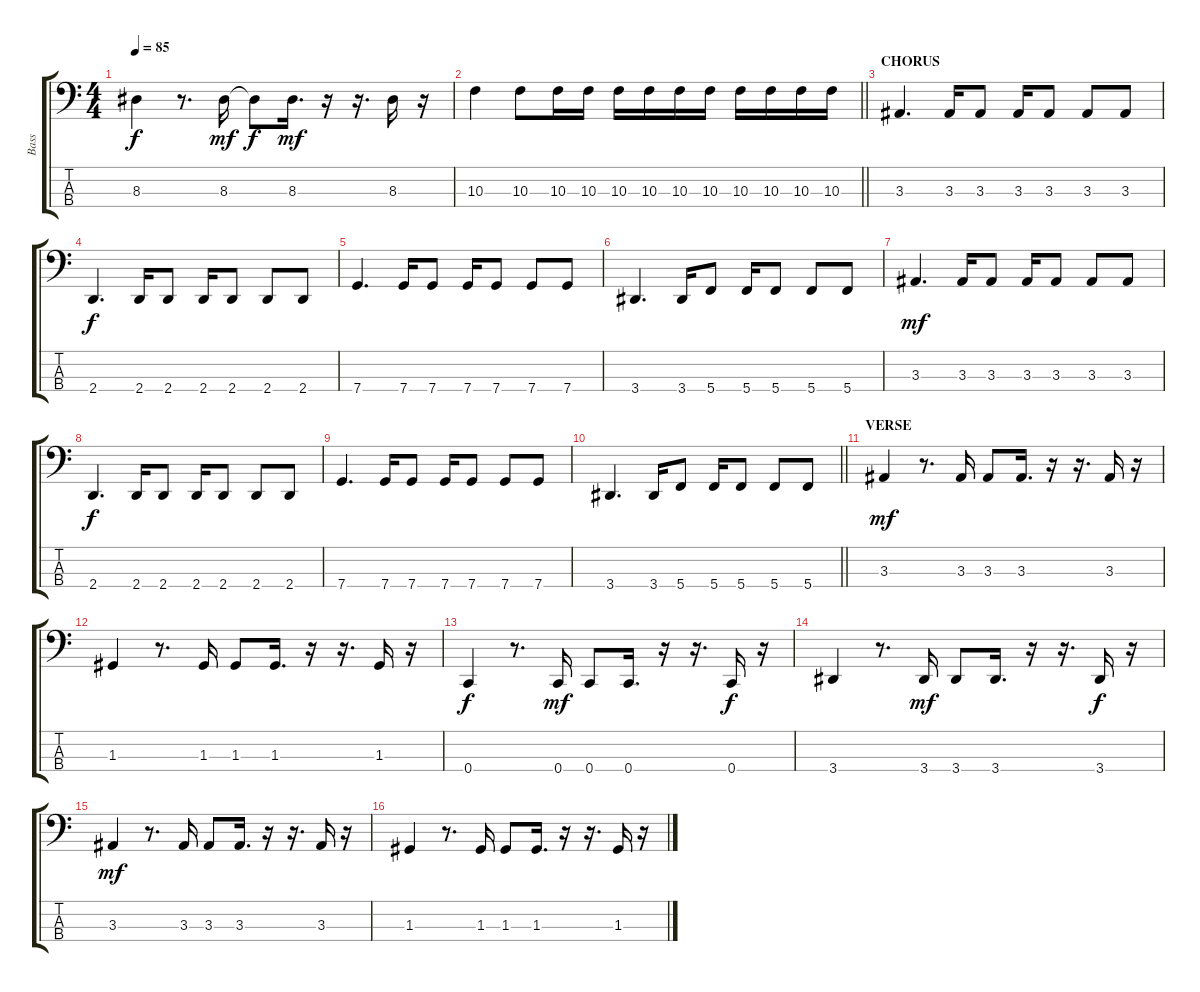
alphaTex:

\track ("Bass" "Bass") {instrument electricbassfinger}
\staff {score tabs}
\tuning (F2 C2 G1 C1) {hide}
\ts (4 4)
\tempo 85
\clef f4
\ks c
8.3.4{dy f} r.8{d} 8.3.16{dy mf} 8.3{t}.8{dy f} 8.3.16{d dy mf} r.16 r.16{d} 8.3.16 r.16 |
\barLineRight lightlight
10.3.4 10.3.8 10.3.16 10.3.16 10.3.16 10.3.16 10.3.16 10.3.16 10.3.16 10.3.16 10.3.16 10.3.16 |
\section ("" "CHORUS")
3.3.4{d} 3.3.16 3.3.8 3.3.16 3.3.8 3.3.8 3.3.8 |
2.4.4{d dy f} 2.4.16 2.4.8 2.4.16 2.4.8 2.4.8 2.4.8 |
7.4.4{d} 7.4.16 7.4.8 7.4.16 7.4.8 7.4.8 7.4.8 |
3.4.4{d} 3.4.16 5.4.8 5.4.16 5.4.8 5.4.8 5.4.8 |
3.3.4{d dy mf} 3.3.16 3.3.8 3.3.16 3.3.8 3.3.8 3.3.8 |
2.4.4{d dy f} 2.4.16 2.4.8 2.4.16 2.4.8 2.4.8 2.4.8 |
7.4.4{d} 7.4.16 7.4.8 7.4.16 7.4.8 7.4.8 7.4.8 |
\barLineRight lightlight
3.4.4{d} 3.4.16 5.4.8 5.4.16 5.4.8 5.4.8 5.4.8 |
\section ("" "VERSE ")
3.3.4{dy mf} r.8{d} 3.3.16 3.3.8 3.3.16{d} r.16 r.16{d} 3.3.16 r.16 |
1.3.4 r.8{d} 1.3.16 1.3.8 1.3.16{d} r.16 r.16{d} 1.3.16 r.16 |
0.4.4{dy f} r.8{d} 0.4.16{dy mf} 0.4.8 0.4.16{d} r.16 r.16{d} 0.4.16{dy f} r.16 |
3.4.4 r.8{d} 3.4.16{dy mf} 3.4.8 3.4.16{d} r.16 r.16{d} 3.4.16{dy f} r.16 |
3.3.4{dy mf} r.8{d} 3.3.16 3.3.8 3.3.16{d} r.16 r.16{d} 3.3.16 r.16 |
1.3.4 r.8{d} 1.3.16 1.3.8 1.3.16{d} r.16 r.16{d} 1.3.16 r.16
